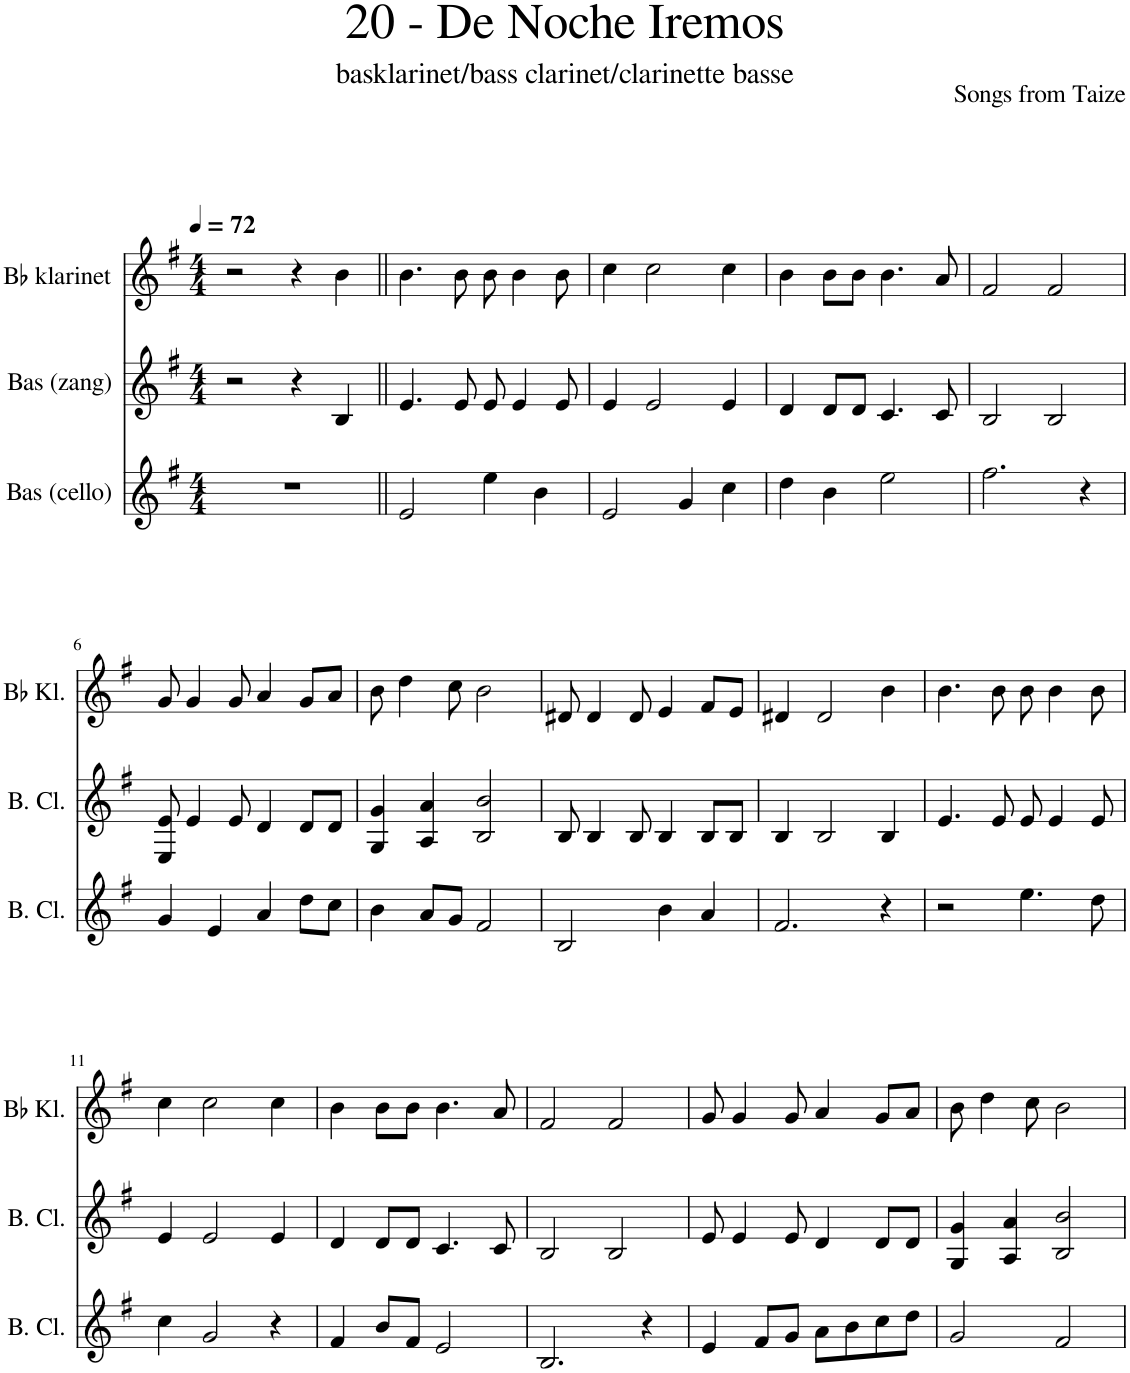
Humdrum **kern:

**kern	**kern	**kern
*part3	*part2	*part1
*staff3	*staff2	*staff1
*I"Bas (cello)	*I"Bas (zang)	*I"Bb klarinet
*I'B. Cl.	*	*I'Bb Kl.
*clefG2	*clefG2	*clefG2
*Trd8c14	*Trd8c14	*Trd1c2
*k[f#]	*k[f#]	*k[f#]
*M4/4	*M4/4	*M4/4
*MM72	*MM72	*MM72
=1	=1	=1
1r	2r	2r
.	4r	4r
.	4B/	4b\
=2||	=2||	=2||
2e/	4.e/	4.b\
.	8e/	8b\
4ee\	8e/	8b\
.	4e/	4b\
4b\	.	.
.	8e/	8b\
=3	=3	=3
2e/	4e/	4cc\
.	2e/	2cc\
4g/	.	.
4cc\	4e/	4cc\
=4	=4	=4
4dd\	4d/	4b\
4b\	8d/L	8b\L
.	8d/J	8b\J
2ee\	4.c/	4.b\
.	8c/	8a/
=5	=5	=5
2.ff#\	2B/	2f#/
.	2B/	2f#/
4r	.	.
!!LO:LB:g=z
=6	=6	=6
4g/	8E/ 8e/	8g/
.	4e/	4g/
4e/	.	.
.	8e/	8g/
4a/	4d/	4a/
8dd\L	8d/L	8g/L
8cc\J	8d/J	8a/J
=7	=7	=7
4b\	4G/ 4g/	8b\
.	.	4dd\
8a/L	4A/ 4a/	.
8g/J	.	8cc\
2f#/	2B/ 2b/	2b\
=8	=8	=8
2B/	8B/	8d#X/
.	4B/	4d#/
.	8B/	8d#/
4b\	4B/	4e/
4a/	8B/L	8f#/L
.	8B/J	8e/J
=9	=9	=9
2.f#/	4B/	4d#X/
.	2B/	2d#/
4r	4B/	4b\
=10	=10	=10
2r	4.e/	4.b\
.	8e/	8b\
4.ee\	8e/	8b\
.	4e/	4b\
8dd\	8e/	8b\
!!LO:LB:g=z
=11	=11	=11
4cc\	4e/	4cc\
2g/	2e/	2cc\
4r	4e/	4cc\
=12	=12	=12
4f#/	4d/	4b\
8b/L	8d/L	8b\L
8f#/J	8d/J	8b\J
2e/	4.c/	4.b\
.	8c/	8a/
=13	=13	=13
2.B/	2B/	2f#/
.	2B/	2f#/
4r	.	.
=14	=14	=14
4e/	8e/	8g/
.	4e/	4g/
8f#/L	.	.
8g/J	8e/	8g/
8a\L	4d/	4a/
8b\	.	.
8cc\	8d/L	8g/L
8dd\J	8d/J	8a/J
=15	=15	=15
2g/	4G/ 4g/	8b\
.	.	4dd\
.	4A/ 4a/	.
.	.	8cc\
2f#/	2B/ 2b/	2b\
=	=	=
*-	*-	*-
